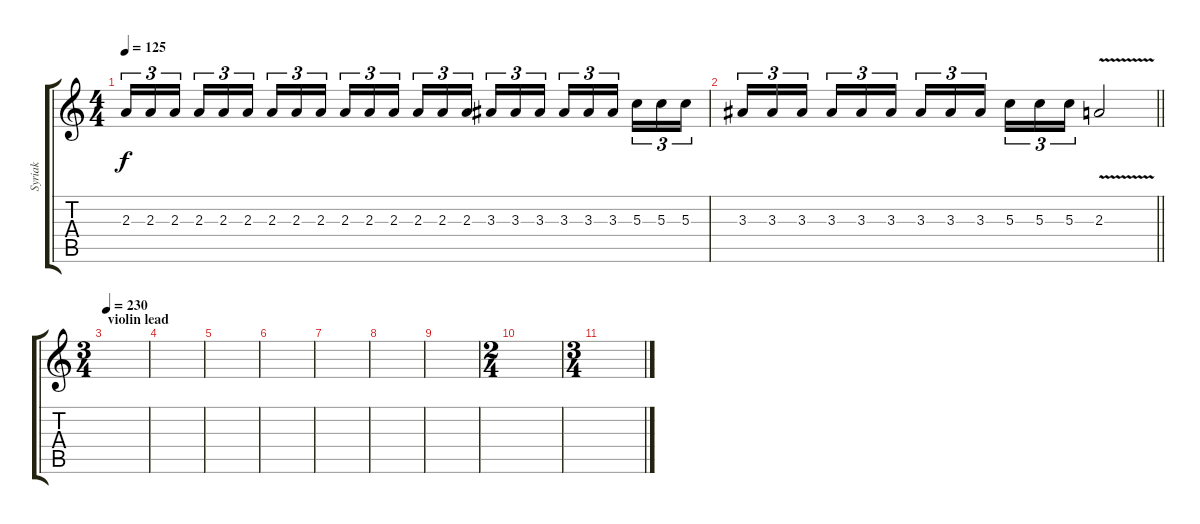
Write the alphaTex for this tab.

\track ("Syriak" "Syriak") {instrument distortionguitar}
\staff {score tabs}
\tuning (E4 B3 G3 D3 A2 D2) {hide}
\ts (4 4)
\tempo 125
\clef g2
\ks c
2.3.16{tu (3 2) dy f} 2.3.16{tu (3 2)} 2.3.16{tu (3 2) beam splitsecondary} 2.3.16{tu (3 2)} 2.3.16{tu (3 2)} 2.3.16{tu (3 2)} 2.3.16{tu (3 2)} 2.3.16{tu (3 2)} 2.3.16{tu (3 2) beam splitsecondary} 2.3.16{tu (3 2)} 2.3.16{tu (3 2)} 2.3.16{tu (3 2)} 2.3.16{tu (3 2)} 2.3.16{tu (3 2)} 2.3.16{tu (3 2) beam splitsecondary} 3.3.16{tu (3 2)} 3.3.16{tu (3 2)} 3.3.16{tu (3 2)} 3.3.16{tu (3 2)} 3.3.16{tu (3 2)} 3.3.16{tu (3 2) beam splitsecondary} 5.3.16{tu (3 2)} 5.3.16{tu (3 2)} 5.3.16{tu (3 2)} |
\barLineRight lightlight
3.3.16{tu (3 2)} 3.3.16{tu (3 2)} 3.3.16{tu (3 2) beam splitsecondary} 3.3.16{tu (3 2)} 3.3.16{tu (3 2)} 3.3.16{tu (3 2)} 3.3.16{tu (3 2)} 3.3.16{tu (3 2)} 3.3.16{tu (3 2) beam splitsecondary} 5.3.16{tu (3 2)} 5.3.16{tu (3 2)} 5.3.16{tu (3 2)} 2.3{v}.2 |
\ts (3 4)
\section ("" "violin lead")
\tempo 230
|
|
|
|
|
|
|
\ts (2 4)
|
\ts (3 4)
